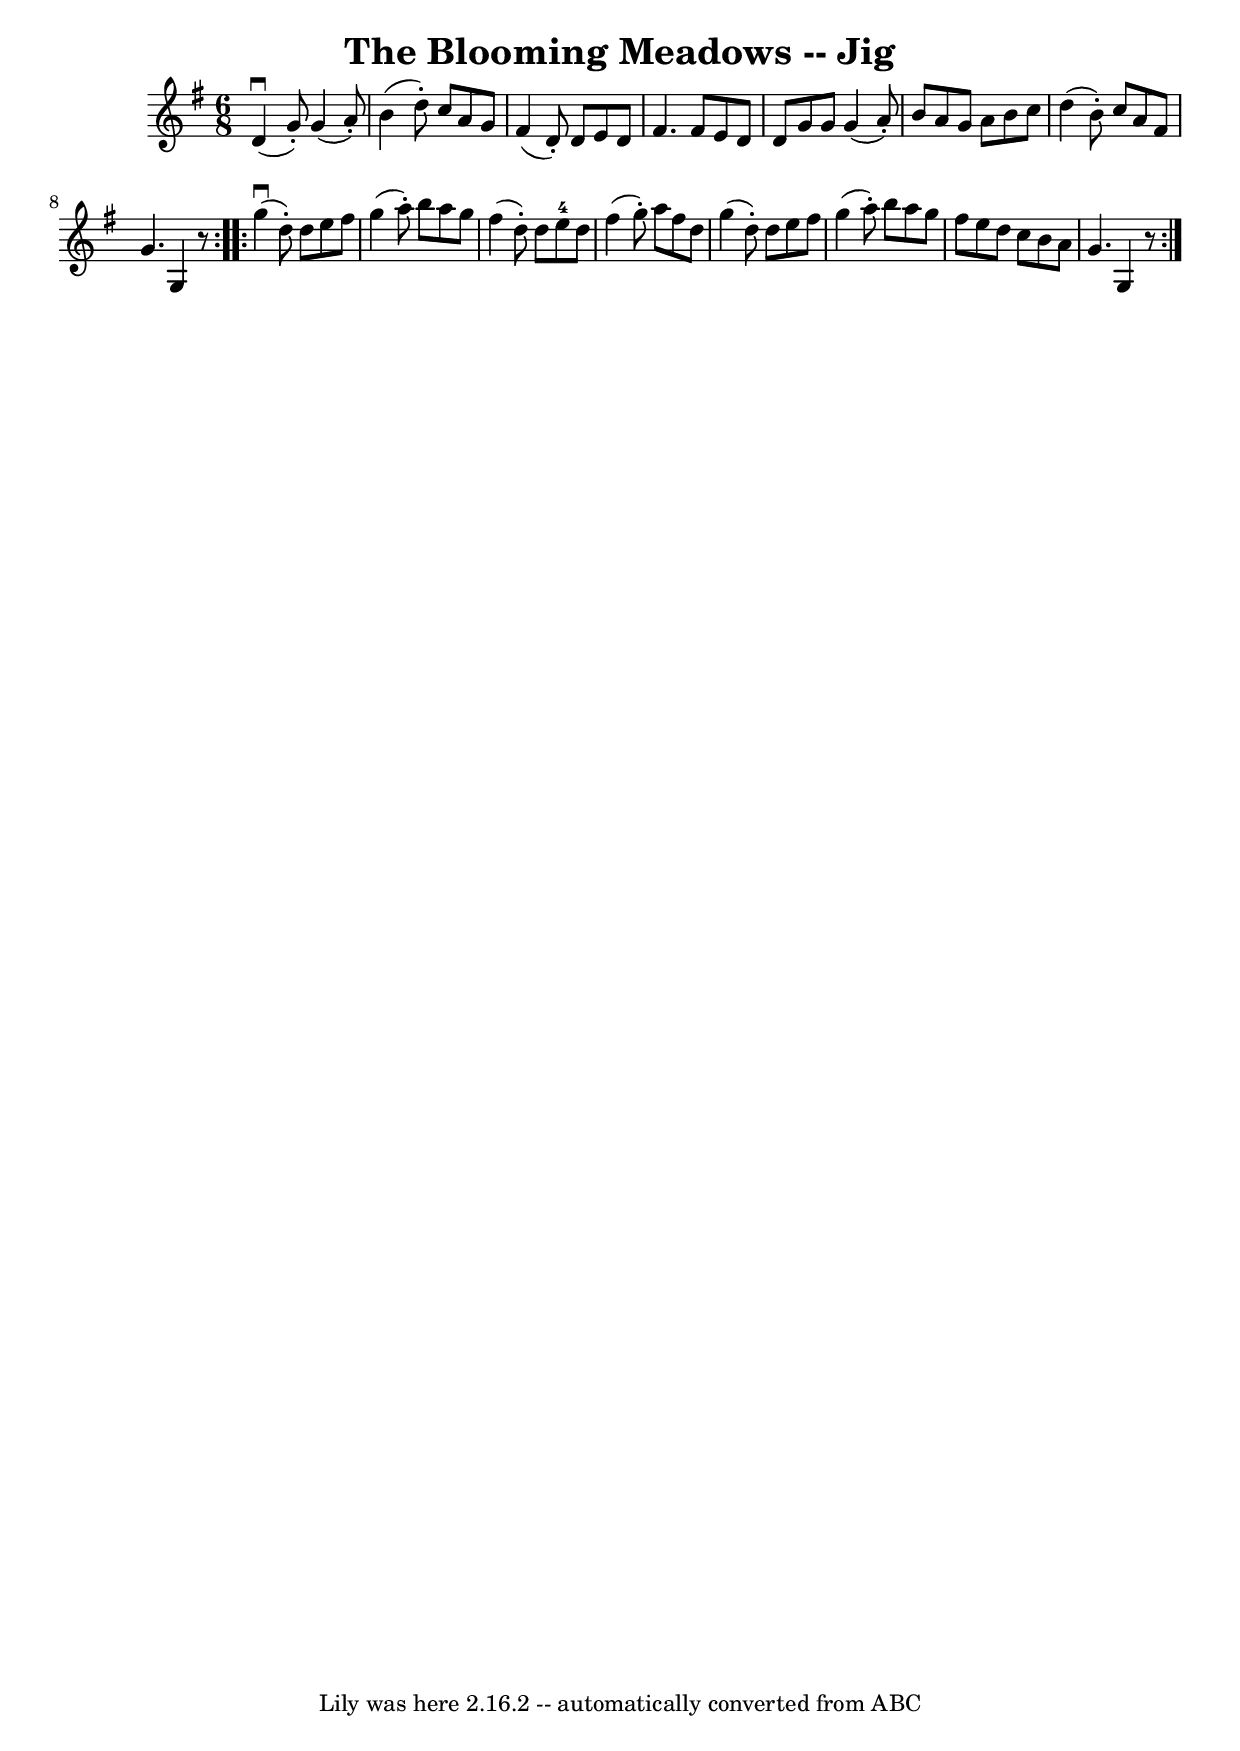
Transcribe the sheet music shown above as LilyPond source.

\version "2.16.2"
\include "Mammoth.ily"
\header {
  %% book = "Ryan's Mammoth Collection"
 crossRefNumber = "1"
 footnotes = "\\\\85 438"
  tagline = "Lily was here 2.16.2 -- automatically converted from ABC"
  title = "The Blooming Meadows -- Jig"

}
voicedefault =  {



  \repeat volta 2 {

    \time 6/8 
    \key g \major d'4^\downbow(g'8-.) g'4 (a'8-.)     |
 b'4 (d''8-.) c''8 a'8 g'8    |
 fis'4 (d'8-.) d'8 e'8 d'8    |
 fis'4. fis'8 e'8 d'8     |
 d'8 g'8 g'8 g'4 (a'8-.)   |
 b'8 a'8 g'8 a'8 b'8 c''8     |
 d''4 (b'8-.) c''8 a'8 fis'8     |
 g'4. g4    r8   
  }     
  \repeat volta 2 { g''4^\downbow(d''8-.) d''8 e''8 fis''8     |
 g''4 (a''8-.) b''8 a''8 g''8    |
 fis''4 (d''8-.) d''8 e''8-4 d''8    |
 fis''4 (g''8-.) a''8 fis''8 d''8     |
 g''4 (d''8-.) d''8 e''8 fis''8    |
 g''4 ( a''8-.) b''8 a''8 g''8     |
 fis''8 e''8 d''8 c''8 b'8 a'8     |
 g'4. g4    r8   
  }   

}

\score{
  <<

    \context Staff="default"
    {
      \voicedefault 
      
    }

  >>
  \layout {
    
  }
  \midi {
  }

}
